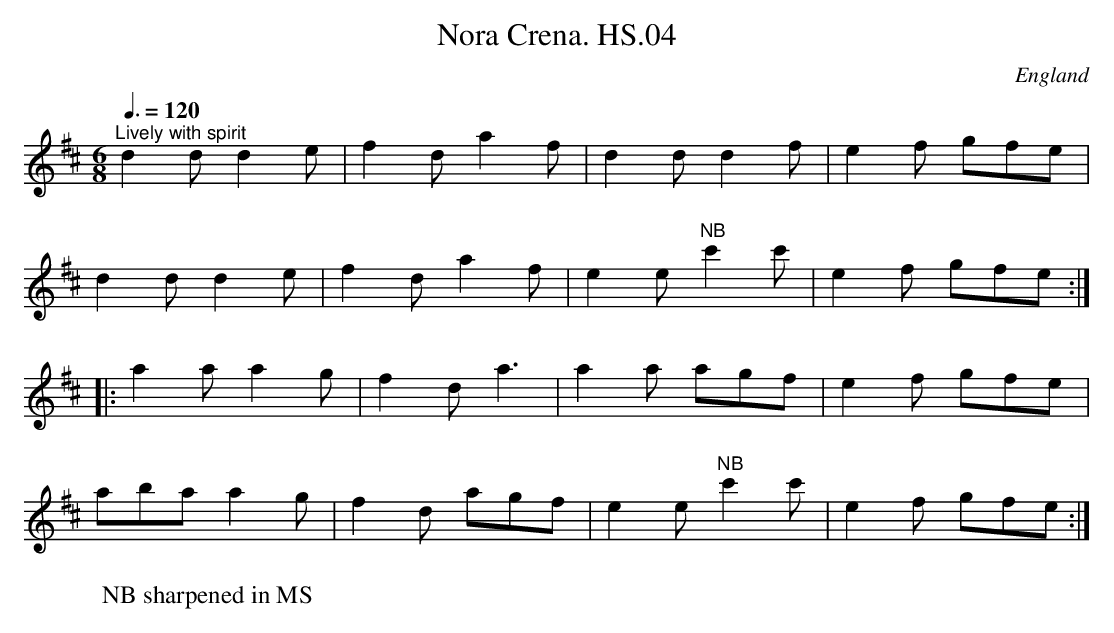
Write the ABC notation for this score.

X:1
T:Nora Crena. HS.04
M:6/8
L:1/8
Q:3/8=120
O:England
notC:"Nat.Quads.No.3,Irish"
K:D major
"^Lively with spirit"d2dd2e|f2da2f|d2dd2f|e2f gfe|!
d2dd2e|f2da2f|e2e "NB"c'2c'|e2f gfe:|!
|:a2aa2g|f2da3|a2a agf|e2f gfe|!
aba a2g|f2d agf|e2e"NB" c'2c'|e2f gfe:|
W:NB sharpened in MS
